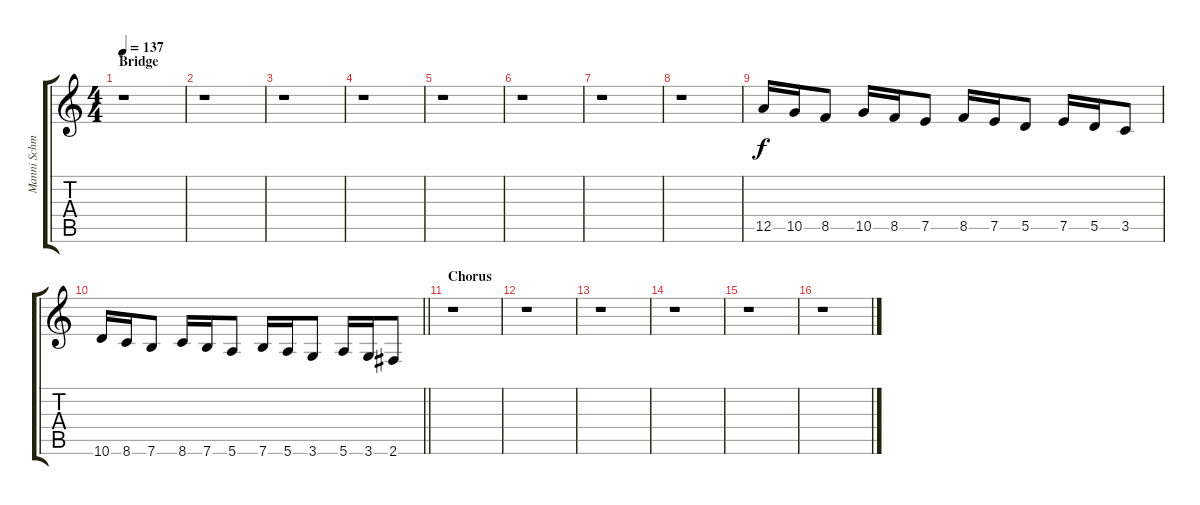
\track ("Manni Schmidt" "Manni Schm") {instrument distortionguitar}
\staff {score tabs}
\tuning (E4 B3 G3 D3 A2 E2) {hide}
\ts (4 4)
\section ("" "Bridge")
\tempo 137
\clef g2
\ks c
r.1{dy mp} |
r.1 |
r.1 |
r.1 |
r.1 |
r.1 |
r.1 |
r.1 |
12.5.16{dy f} 10.5.16 8.5.8 10.5.16 8.5.16 7.5.8 8.5.16 7.5.16 5.5.8 7.5.16 5.5.16 3.5.8 |
\barLineRight lightlight
10.6.16 8.6.16 7.6.8 8.6.16 7.6.16 5.6.8 7.6.16 5.6.16 3.6.8 5.6.16 3.6.16 2.6.8 |
\section ("" "Chorus")
r.1 |
r.1 |
r.1 |
r.1 |
r.1 |
r.1
